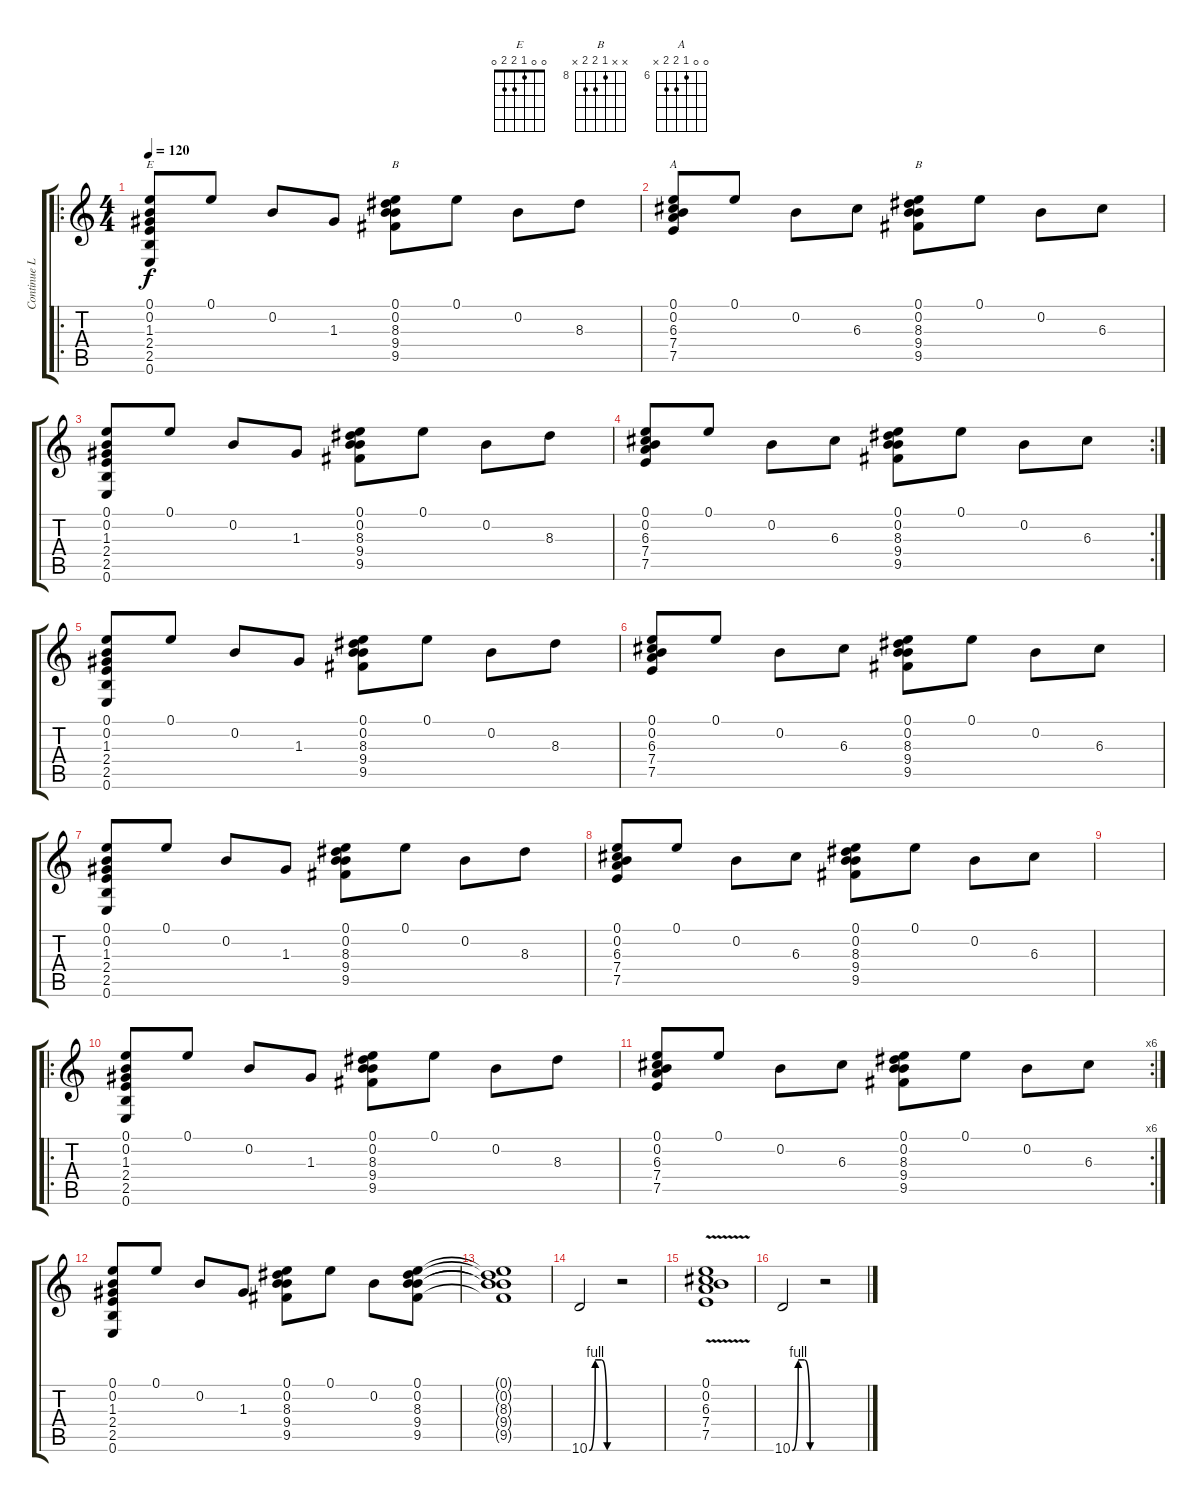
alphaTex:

\track ("Continue Lead" "Continue L") {instrument electricguitarclean}
\staff {score tabs}
\tuning (E4 B3 G3 D3 A2 E2) {hide}
\chord ("E" 0 0 1 2 2 0)
\chord ("B" 0 0 8 9 9 x) {firstfret 8}
\chord ("A" 0 0 6 7 7 x) {firstfret 6}
\chord ("B" x x 8 9 9 x) {firstfret 8}
\ro
\ts (4 4)
\tempo 120
\clef g2
\ks c
(0.1 0.2 1.3 2.4 2.5 0.6).8{ch "E" dy f} 0.1.8 0.2.8 1.3.8 (0.1 0.2 8.3 9.4 9.5).8{ch "B"} 0.1.8 0.2.8 8.3.8 |
(0.1 0.2 6.3 7.4 7.5).8{ch "A"} 0.1.8 0.2.8 6.3.8 (0.1 0.2 8.3 9.4 9.5).8{ch "B"} 0.1.8 0.2.8 6.3.8 |
(0.1 0.2 1.3 2.4 2.5 0.6).8 0.1.8 0.2.8 1.3.8 (0.1 0.2 8.3 9.4 9.5).8 0.1.8 0.2.8 8.3.8 |
\rc 2
(0.1 0.2 6.3 7.4 7.5).8 0.1.8 0.2.8 6.3.8 (0.1 0.2 8.3 9.4 9.5).8 0.1.8 0.2.8 6.3.8 |
(0.1 0.2 1.3 2.4 2.5 0.6).8 0.1.8 0.2.8 1.3.8 (0.1 0.2 8.3 9.4 9.5).8 0.1.8 0.2.8 8.3.8 |
(0.1 0.2 6.3 7.4 7.5).8 0.1.8 0.2.8 6.3.8 (0.1 0.2 8.3 9.4 9.5).8 0.1.8 0.2.8 6.3.8 |
(0.1 0.2 1.3 2.4 2.5 0.6).8 0.1.8 0.2.8 1.3.8 (0.1 0.2 8.3 9.4 9.5).8 0.1.8 0.2.8 8.3.8 |
(0.1 0.2 6.3 7.4 7.5).8 0.1.8 0.2.8 6.3.8 (0.1 0.2 8.3 9.4 9.5).8 0.1.8 0.2.8 6.3.8 |
|
\ro
(0.1 0.2 1.3 2.4 2.5 0.6).8 0.1.8 0.2.8 1.3.8 (0.1 0.2 8.3 9.4 9.5).8 0.1.8 0.2.8 8.3.8 |
\rc 6
(0.1 0.2 6.3 7.4 7.5).8 0.1.8 0.2.8 6.3.8 (0.1 0.2 8.3 9.4 9.5).8 0.1.8 0.2.8 6.3.8 |
(0.1 0.2 1.3 2.4 2.5 0.6).8 0.1.8 0.2.8 1.3.8 (0.1 0.2 8.3 9.4 9.5).8 0.1.8 0.2.8 (0.1 0.2 8.3 9.4 9.5).8 |
(0.1{t} 0.2{t} 8.3{t} 9.4{t} 9.5{t}).1 |
10.6{be (custom 0 0 15 4 30 4 45 0 60 0)}.2 r.2 |
(0.1 0.2 6.3 7.4 7.5{v}).1 |
10.6{be (custom 0 0 15 4 30 4 45 0 60 0)}.2 r.2
